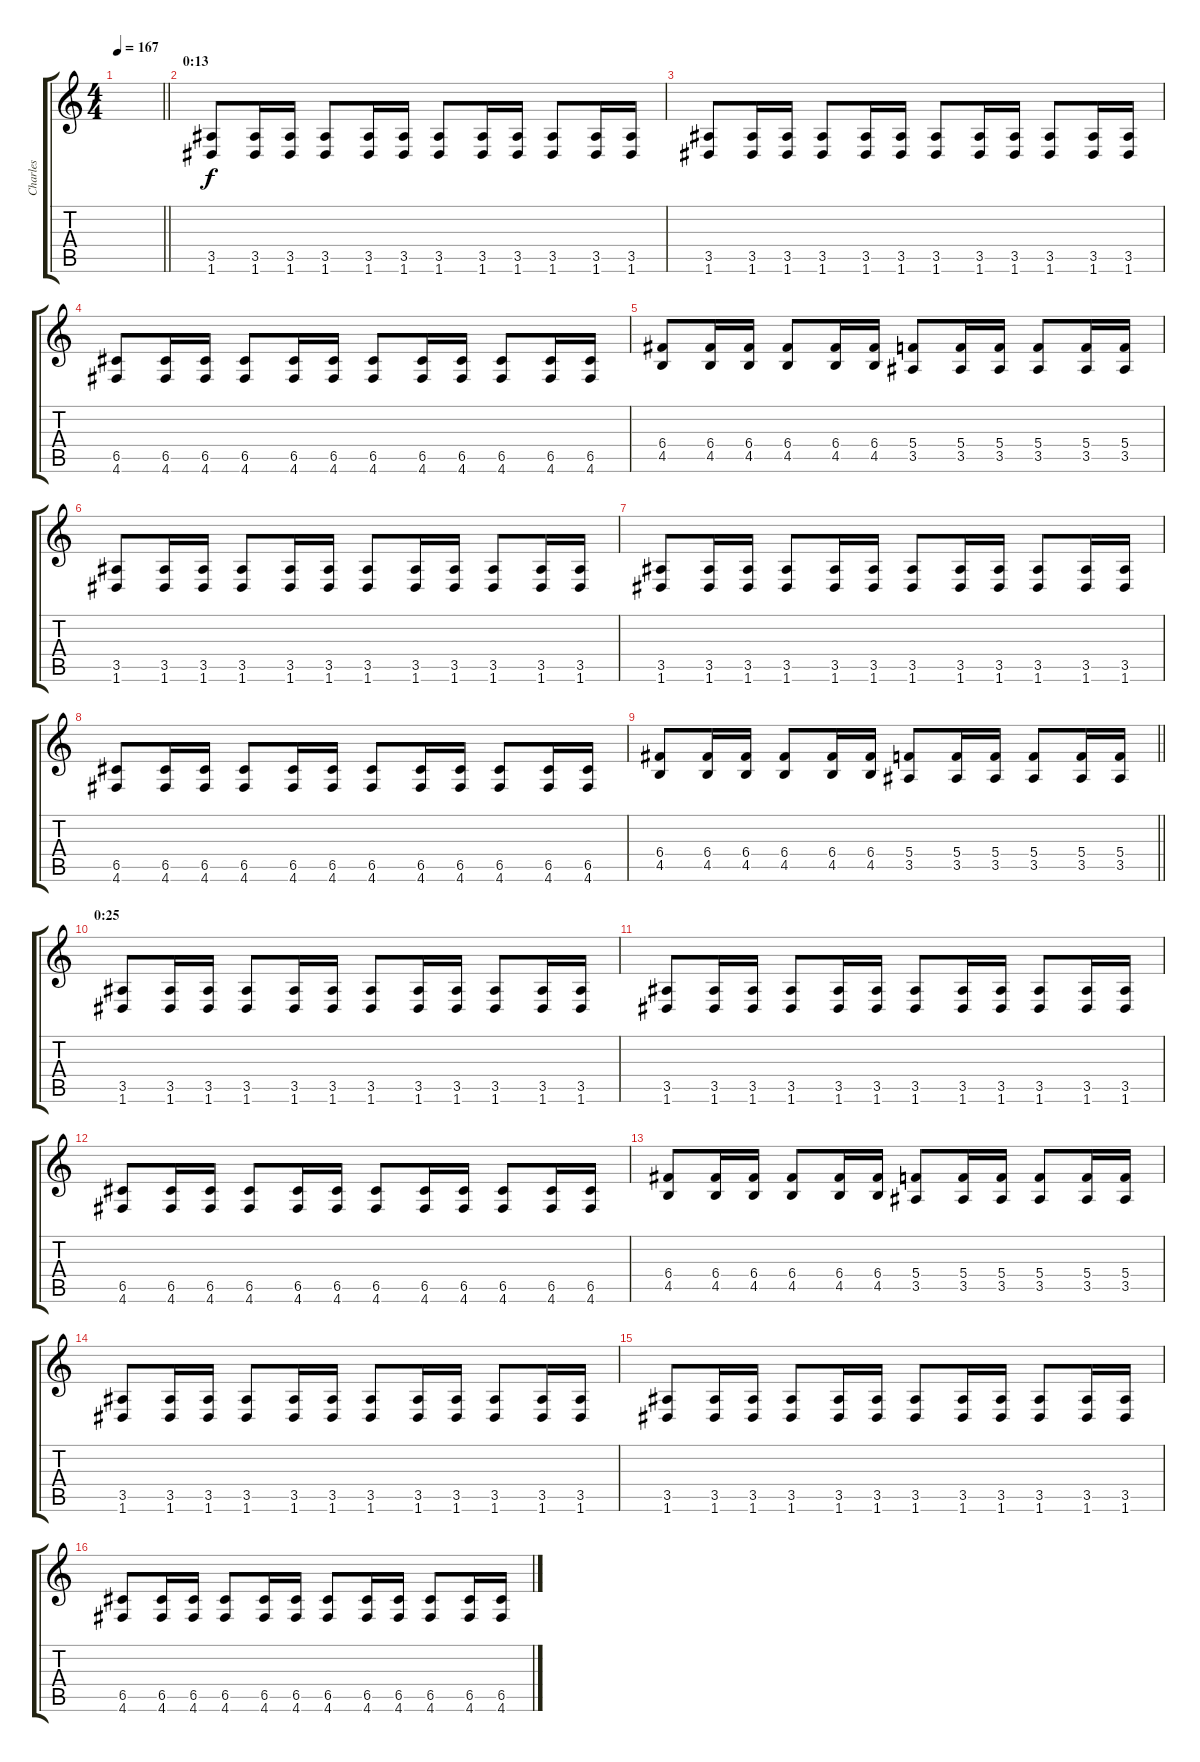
\track ("Charles" "Charles") {instrument distortionguitar}
\staff {score tabs}
\tuning (D4 A3 F3 C3 G2 D2) {hide}
\ts (4 4)
\tempo 167
\clef g2
\barLineRight lightlight
\ks c
|
\section ("" "0:13")
(3.5 1.6).8 (3.5 1.6).16 (3.5 1.6).16 (3.5 1.6).8 (3.5 1.6).16 (3.5 1.6).16 (3.5 1.6).8 (3.5 1.6).16 (3.5 1.6).16 (3.5 1.6).8 (3.5 1.6).16 (3.5 1.6).16 |
(3.5 1.6).8 (3.5 1.6).16 (3.5 1.6).16 (3.5 1.6).8 (3.5 1.6).16 (3.5 1.6).16 (3.5 1.6).8 (3.5 1.6).16 (3.5 1.6).16 (3.5 1.6).8 (3.5 1.6).16 (3.5 1.6).16 |
(6.5 4.6).8 (6.5 4.6).16 (6.5 4.6).16 (6.5 4.6).8 (6.5 4.6).16 (6.5 4.6).16 (6.5 4.6).8 (6.5 4.6).16 (6.5 4.6).16 (6.5 4.6).8 (6.5 4.6).16 (6.5 4.6).16 |
(6.4 4.5).8 (6.4 4.5).16 (6.4 4.5).16 (6.4 4.5).8 (6.4 4.5).16 (6.4 4.5).16 (5.4 3.5).8 (5.4 3.5).16 (5.4 3.5).16 (5.4 3.5).8 (5.4 3.5).16 (5.4 3.5).16 |
(3.5 1.6).8 (3.5 1.6).16 (3.5 1.6).16 (3.5 1.6).8 (3.5 1.6).16 (3.5 1.6).16 (3.5 1.6).8 (3.5 1.6).16 (3.5 1.6).16 (3.5 1.6).8 (3.5 1.6).16 (3.5 1.6).16 |
(3.5 1.6).8 (3.5 1.6).16 (3.5 1.6).16 (3.5 1.6).8 (3.5 1.6).16 (3.5 1.6).16 (3.5 1.6).8 (3.5 1.6).16 (3.5 1.6).16 (3.5 1.6).8 (3.5 1.6).16 (3.5 1.6).16 |
(6.5 4.6).8 (6.5 4.6).16 (6.5 4.6).16 (6.5 4.6).8 (6.5 4.6).16 (6.5 4.6).16 (6.5 4.6).8 (6.5 4.6).16 (6.5 4.6).16 (6.5 4.6).8 (6.5 4.6).16 (6.5 4.6).16 |
\barLineRight lightlight
(6.4 4.5).8 (6.4 4.5).16 (6.4 4.5).16 (6.4 4.5).8 (6.4 4.5).16 (6.4 4.5).16 (5.4 3.5).8 (5.4 3.5).16 (5.4 3.5).16 (5.4 3.5).8 (5.4 3.5).16 (5.4 3.5).16 |
\section ("" "0:25")
(3.5 1.6).8 (3.5 1.6).16 (3.5 1.6).16 (3.5 1.6).8 (3.5 1.6).16 (3.5 1.6).16 (3.5 1.6).8 (3.5 1.6).16 (3.5 1.6).16 (3.5 1.6).8 (3.5 1.6).16 (3.5 1.6).16 |
(3.5 1.6).8 (3.5 1.6).16 (3.5 1.6).16 (3.5 1.6).8 (3.5 1.6).16 (3.5 1.6).16 (3.5 1.6).8 (3.5 1.6).16 (3.5 1.6).16 (3.5 1.6).8 (3.5 1.6).16 (3.5 1.6).16 |
(6.5 4.6).8 (6.5 4.6).16 (6.5 4.6).16 (6.5 4.6).8 (6.5 4.6).16 (6.5 4.6).16 (6.5 4.6).8 (6.5 4.6).16 (6.5 4.6).16 (6.5 4.6).8 (6.5 4.6).16 (6.5 4.6).16 |
(6.4 4.5).8 (6.4 4.5).16 (6.4 4.5).16 (6.4 4.5).8 (6.4 4.5).16 (6.4 4.5).16 (5.4 3.5).8 (5.4 3.5).16 (5.4 3.5).16 (5.4 3.5).8 (5.4 3.5).16 (5.4 3.5).16 |
(3.5 1.6).8 (3.5 1.6).16 (3.5 1.6).16 (3.5 1.6).8 (3.5 1.6).16 (3.5 1.6).16 (3.5 1.6).8 (3.5 1.6).16 (3.5 1.6).16 (3.5 1.6).8 (3.5 1.6).16 (3.5 1.6).16 |
(3.5 1.6).8 (3.5 1.6).16 (3.5 1.6).16 (3.5 1.6).8 (3.5 1.6).16 (3.5 1.6).16 (3.5 1.6).8 (3.5 1.6).16 (3.5 1.6).16 (3.5 1.6).8 (3.5 1.6).16 (3.5 1.6).16 |
(6.5 4.6).8 (6.5 4.6).16 (6.5 4.6).16 (6.5 4.6).8 (6.5 4.6).16 (6.5 4.6).16 (6.5 4.6).8 (6.5 4.6).16 (6.5 4.6).16 (6.5 4.6).8 (6.5 4.6).16 (6.5 4.6).16
